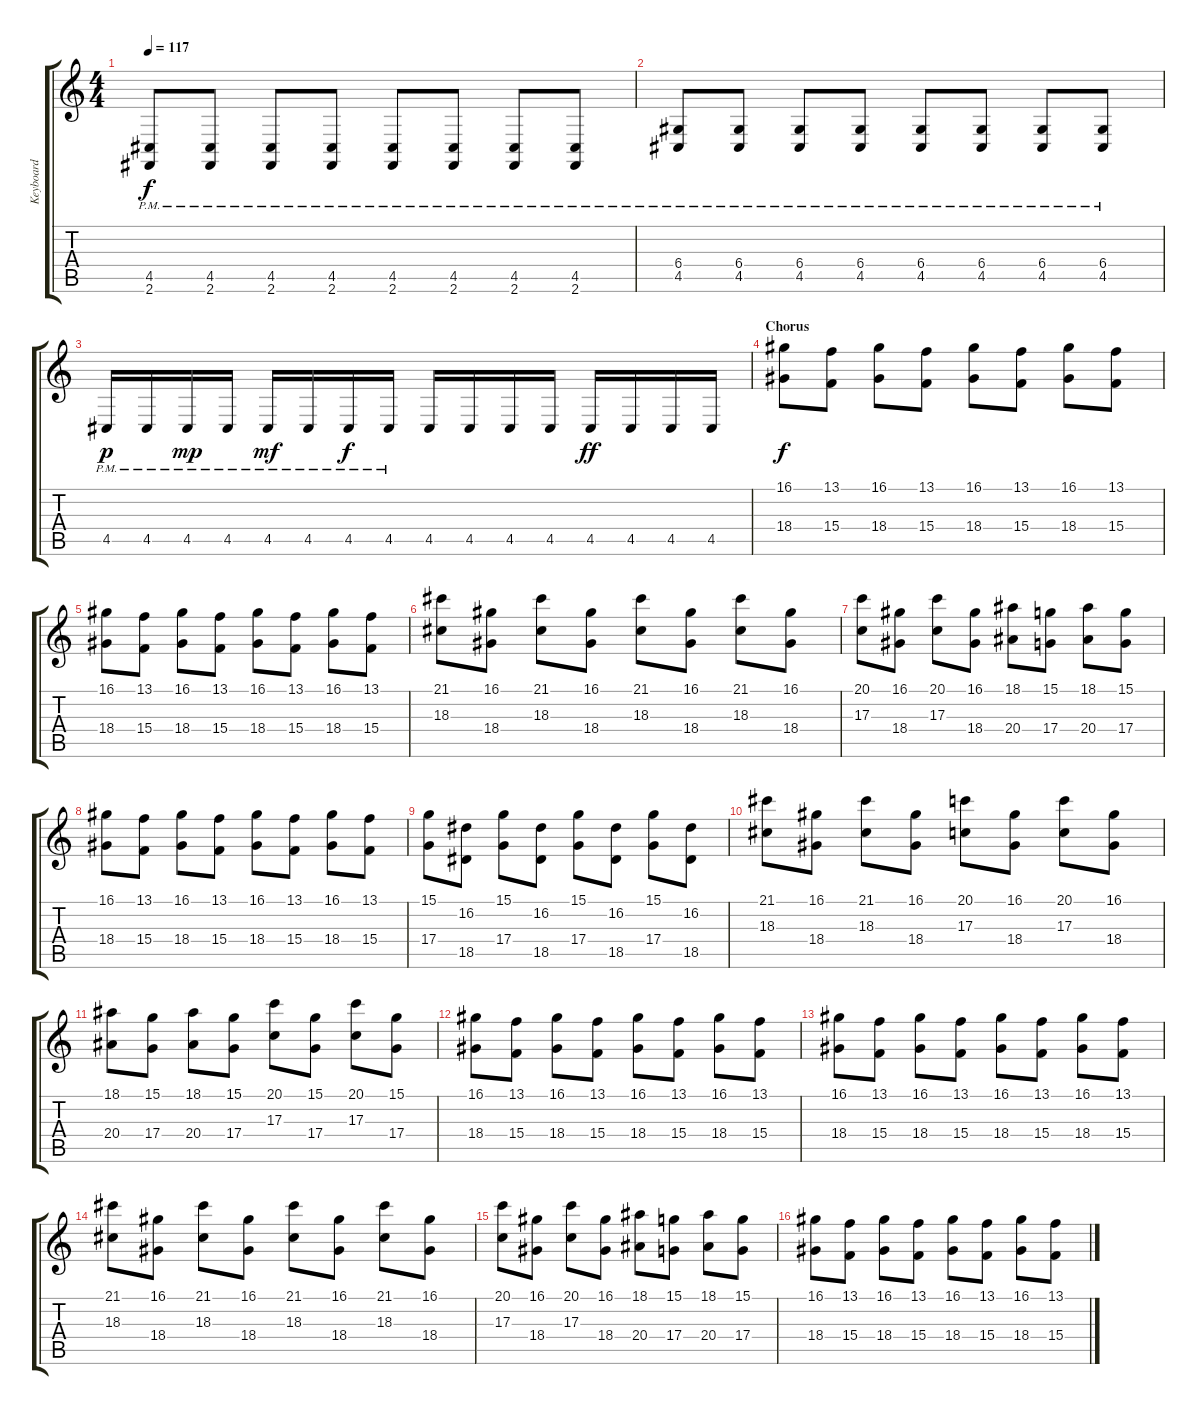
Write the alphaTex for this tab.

\track ("Keyboard" "Keyboard") {instrument lead2sawtooth}
\staff {score tabs}
\tuning (E4 B3 G3 D3 A2 E2) {hide}
\ts (4 4)
\tempo 117
\clef g2
\ks c
(4.5{pm} 2.6{pm}).8{dy f} (4.5{pm} 2.6{pm}).8 (4.5{pm} 2.6{pm}).8 (4.5{pm} 2.6{pm}).8 (4.5{pm} 2.6{pm}).8 (4.5{pm} 2.6{pm}).8 (4.5{pm} 2.6{pm}).8 (4.5{pm} 2.6{pm}).8 |
(6.4{pm} 4.5{pm}).8 (6.4{pm} 4.5{pm}).8 (6.4{pm} 4.5{pm}).8 (6.4{pm} 4.5{pm}).8 (6.4{pm} 4.5{pm}).8 (6.4{pm} 4.5{pm}).8 (6.4{pm} 4.5{pm}).8 (6.4{pm} 4.5{pm}).8 |
4.5{pm}.16{dy p} 4.5{pm}.16 4.5{pm}.16{dy mp} 4.5{pm}.16 4.5{pm}.16{dy mf} 4.5{pm}.16 4.5{pm}.16{dy f} 4.5{pm}.16 4.5.16 4.5.16 4.5.16 4.5.16 4.5.16{dy ff} 4.5.16 4.5.16 4.5.16 |
\section ("" "Chorus")
(16.1 18.4).8{dy f} (13.1 15.4).8 (16.1 18.4).8 (13.1 15.4).8 (16.1 18.4).8 (13.1 15.4).8 (16.1 18.4).8 (13.1 15.4).8 |
(16.1 18.4).8 (13.1 15.4).8 (16.1 18.4).8 (13.1 15.4).8 (16.1 18.4).8 (13.1 15.4).8 (16.1 18.4).8 (13.1 15.4).8 |
(21.1 18.3).8 (16.1 18.4).8 (21.1 18.3).8 (16.1 18.4).8 (21.1 18.3).8 (16.1 18.4).8 (21.1 18.3).8 (16.1 18.4).8 |
(20.1 17.3).8 (16.1 18.4).8 (20.1 17.3).8 (16.1 18.4).8 (18.1 20.4).8 (15.1 17.4).8 (18.1 20.4).8 (15.1 17.4).8 |
(16.1 18.4).8 (13.1 15.4).8 (16.1 18.4).8 (13.1 15.4).8 (16.1 18.4).8 (13.1 15.4).8 (16.1 18.4).8 (13.1 15.4).8 |
(15.1 17.4).8 (16.2 18.5).8 (15.1 17.4).8 (16.2 18.5).8 (15.1 17.4).8 (16.2 18.5).8 (15.1 17.4).8 (16.2 18.5).8 |
(21.1 18.3).8 (16.1 18.4).8 (21.1 18.3).8 (16.1 18.4).8 (20.1 17.3).8 (16.1 18.4).8 (20.1 17.3).8 (16.1 18.4).8 |
(18.1 20.4).8 (15.1 17.4).8 (18.1 20.4).8 (15.1 17.4).8 (20.1 17.3).8 (15.1 17.4).8 (20.1 17.3).8 (15.1 17.4).8 |
(16.1 18.4).8 (13.1 15.4).8 (16.1 18.4).8 (13.1 15.4).8 (16.1 18.4).8 (13.1 15.4).8 (16.1 18.4).8 (13.1 15.4).8 |
(16.1 18.4).8 (13.1 15.4).8 (16.1 18.4).8 (13.1 15.4).8 (16.1 18.4).8 (13.1 15.4).8 (16.1 18.4).8 (13.1 15.4).8 |
(21.1 18.3).8 (16.1 18.4).8 (21.1 18.3).8 (16.1 18.4).8 (21.1 18.3).8 (16.1 18.4).8 (21.1 18.3).8 (16.1 18.4).8 |
(20.1 17.3).8 (16.1 18.4).8 (20.1 17.3).8 (16.1 18.4).8 (18.1 20.4).8 (15.1 17.4).8 (18.1 20.4).8 (15.1 17.4).8 |
(16.1 18.4).8 (13.1 15.4).8 (16.1 18.4).8 (13.1 15.4).8 (16.1 18.4).8 (13.1 15.4).8 (16.1 18.4).8 (13.1 15.4).8
